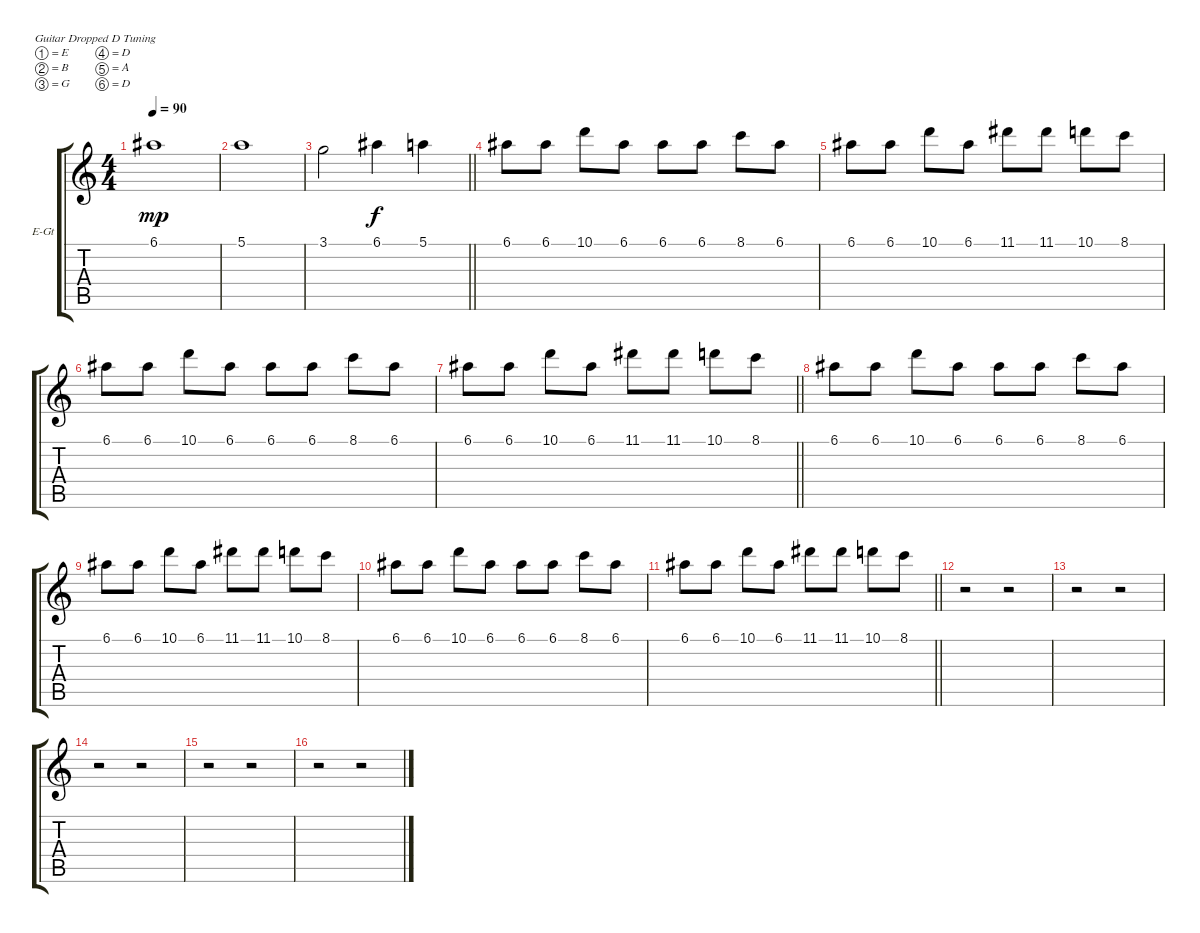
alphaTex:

\bracketExtendMode groupsimilarinstruments
\firstSystemTrackNameOrientation horizontal
\otherSystemsTrackNameOrientation horizontal
\track ("Lead Right" "E-Gt") {instrument distortionguitar}
\staff {score tabs}
\tuning (E4 B3 G3 D3 A2 D2)
\ts (4 4)
\tempo 90
\clef g2
\ks c
6.1.1{dy mp} |
5.1.1 |
\barLineRight lightlight
3.1.2 6.1.4{dy f} 5.1.4 |
6.1.8 6.1.8 10.1.8 6.1.8 6.1.8 6.1.8 8.1.8 6.1.8 |
6.1.8 6.1.8 10.1.8 6.1.8 11.1.8 11.1.8 10.1.8 8.1.8 |
6.1.8 6.1.8 10.1.8 6.1.8 6.1.8 6.1.8 8.1.8 6.1.8 |
\barLineRight lightlight
6.1.8 6.1.8 10.1.8 6.1.8 11.1.8 11.1.8 10.1.8 8.1.8 |
6.1.8 6.1.8 10.1.8 6.1.8 6.1.8 6.1.8 8.1.8 6.1.8 |
6.1.8 6.1.8 10.1.8 6.1.8 11.1.8 11.1.8 10.1.8 8.1.8 |
6.1.8 6.1.8 10.1.8 6.1.8 6.1.8 6.1.8 8.1.8 6.1.8 |
\barLineRight lightlight
6.1.8 6.1.8 10.1.8 6.1.8 11.1.8 11.1.8 10.1.8 8.1.8 |
r.2 r.2 |
r.2 r.2 |
r.2 r.2 |
r.2 r.2 |
r.2 r.2
